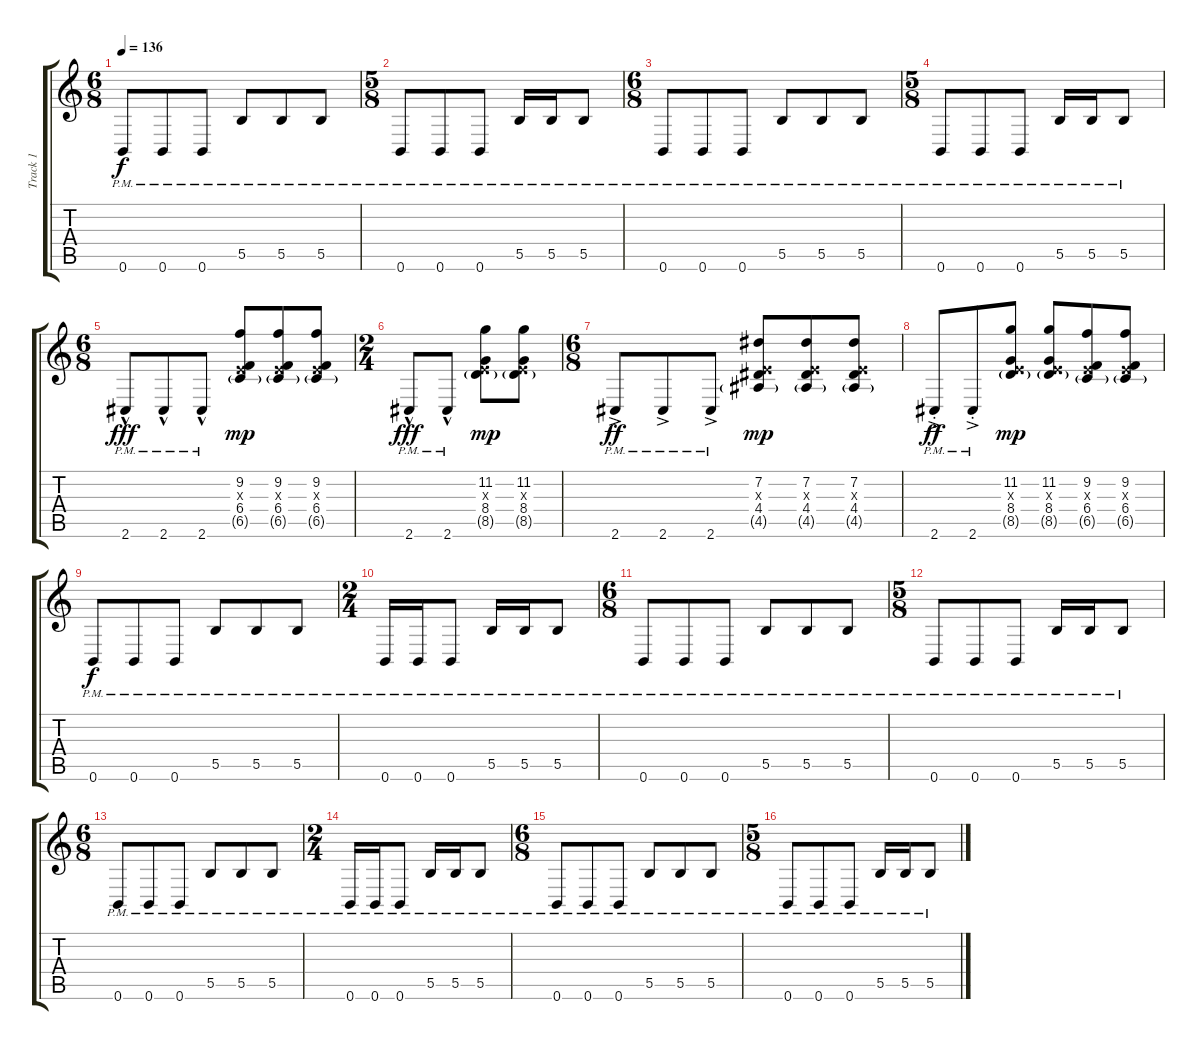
\track ("Track 1" "Track 1") {instrument distortionguitar}
\staff {score tabs}
\tuning (B3 Ab3 E3 B2 Gb2 B1) {hide}
\ts (6 8)
\tempo 136
\clef g2
\ks c
0.6{pm}.8{dy f} 0.6{pm}.8 0.6{pm}.8 5.5{pm}.8 5.5{pm}.8 5.5{pm}.8 |
\ts (5 8)
0.6{pm}.8 0.6{pm}.8 0.6{pm}.8 5.5{pm}.16 5.5{pm}.16 5.5{pm}.8 |
\ts (6 8)
0.6{pm}.8 0.6{pm}.8 0.6{pm}.8 5.5{pm}.8 5.5{pm}.8 5.5{pm}.8 |
\ts (5 8)
0.6{pm}.8 0.6{pm}.8 0.6{pm}.8 5.5{pm}.16 5.5{pm}.16 5.5{pm}.8 |
\ts (6 8)
2.6{hac pm}.8{dy fff} 2.6{hac pm}.8 2.6{hac pm}.8 (9.2 0.3{x} 6.4 6.5{g}).8{dy mp} (9.2 0.3{x} 6.4 6.5{g}).8 (9.2 0.3{x} 6.4 6.5{g}).8 |
\ts (2 4)
2.6{hac pm}.8{dy fff} 2.6{hac pm}.8 (11.2 0.3{x} 8.4 8.5{g}).8{dy mp} (11.2 0.3{x} 8.4 8.5{g}).8 |
\ts (6 8)
2.6{ac pm}.8{dy ff} 2.6{ac pm}.8 2.6{ac pm}.8 (7.2 0.3{x} 4.4 4.5{g}).8{dy mp} (7.2 0.3{x} 4.4 4.5{g}).8 (7.2 0.3{x} 4.4 4.5{g}).8 |
2.6{ac pm st}.8{dy ff} 2.6{ac pm st}.8 (11.2 0.3{x} 8.4 8.5{g}).8{dy mp} (11.2 0.3{x} 8.4 8.5{g}).8 (9.2 0.3{x} 6.4 6.5{g}).8 (9.2 0.3{x} 6.4 6.5{g}).8 |
0.6{pm}.8{dy f} 0.6{pm}.8 0.6{pm}.8 5.5{pm}.8 5.5{pm}.8 5.5{pm}.8 |
\ts (2 4)
0.6{pm}.16 0.6{pm}.16 0.6{pm}.8 5.5{pm}.16 5.5{pm}.16 5.5{pm}.8 |
\ts (6 8)
0.6{pm}.8 0.6{pm}.8 0.6{pm}.8 5.5{pm}.8 5.5{pm}.8 5.5{pm}.8 |
\ts (5 8)
0.6{pm}.8 0.6{pm}.8 0.6{pm}.8 5.5{pm}.16 5.5{pm}.16 5.5{pm}.8 |
\ts (6 8)
0.6{pm}.8 0.6{pm}.8 0.6{pm}.8 5.5{pm}.8 5.5{pm}.8 5.5{pm}.8 |
\ts (2 4)
0.6{pm}.16 0.6{pm}.16 0.6{pm}.8 5.5{pm}.16 5.5{pm}.16 5.5{pm}.8 |
\ts (6 8)
0.6{pm}.8 0.6{pm}.8 0.6{pm}.8 5.5{pm}.8 5.5{pm}.8 5.5{pm}.8 |
\ts (5 8)
0.6{pm}.8 0.6{pm}.8 0.6{pm}.8 5.5{pm}.16 5.5{pm}.16 5.5{pm}.8
